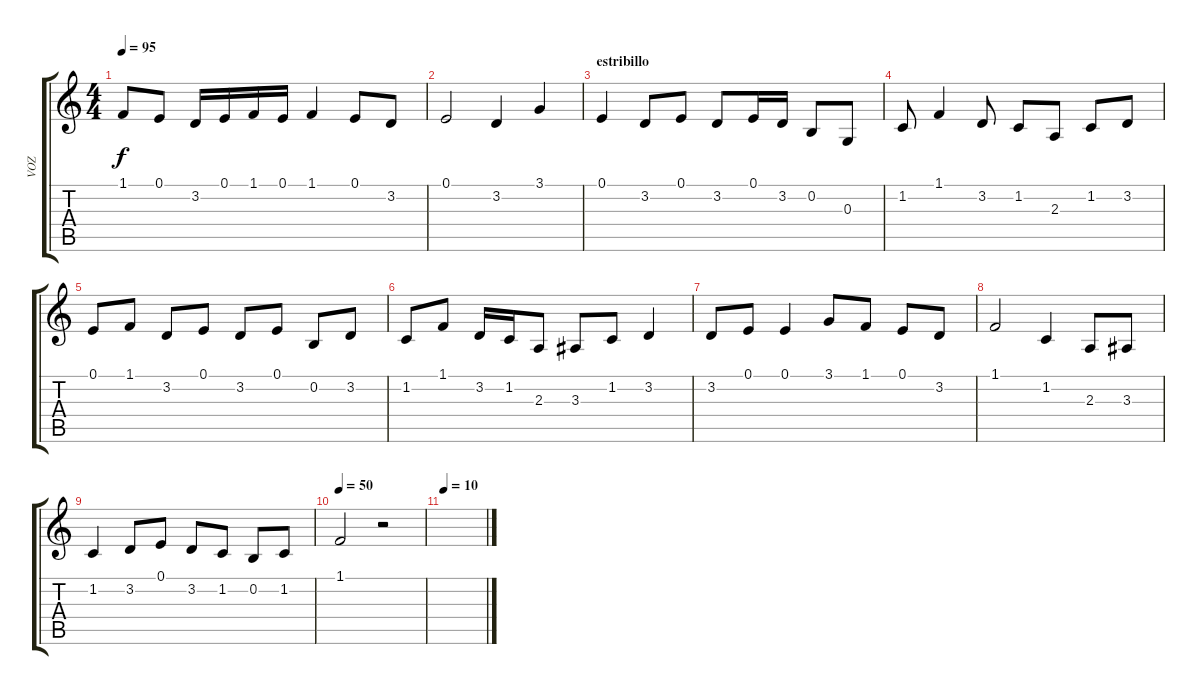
\track ("VOZ" "VOZ") {instrument lead6voice}
\staff {score tabs}
\tuning (E4 B3 G3 D3 A2 E2) {hide}
\ts (4 4)
\tempo 95
\clef g2
\ks c
1.1.8{dy f} 0.1.8 3.2.16 0.1.16 1.1.16 0.1.16 1.1.4 0.1.8 3.2.8 |
0.1.2 3.2.4 3.1.4 |
\section ("" "estribillo")
0.1.4 3.2.8 0.1.8 3.2.8 0.1.16 3.2.16 0.2.8 0.3.8 |
1.2.8 1.1.4 3.2.8 1.2.8 2.3.8 1.2.8 3.2.8 |
0.1.8 1.1.8 3.2.8 0.1.8 3.2.8 0.1.8 0.2.8 3.2.8 |
1.2.8 1.1.8 3.2.16 1.2.16 2.3.8 3.3.8 1.2.8 3.2.4 |
3.2.8 0.1.8 0.1.4 3.1.8 1.1.8 0.1.8 3.2.8 |
1.1.2 1.2.4 2.3.8 3.3.8 |
1.2.4 3.2.8 0.1.8 3.2.8 1.2.8 0.2.8 1.2.8 |
\tempo 50
1.1.2 r.2 |
\tempo 10
